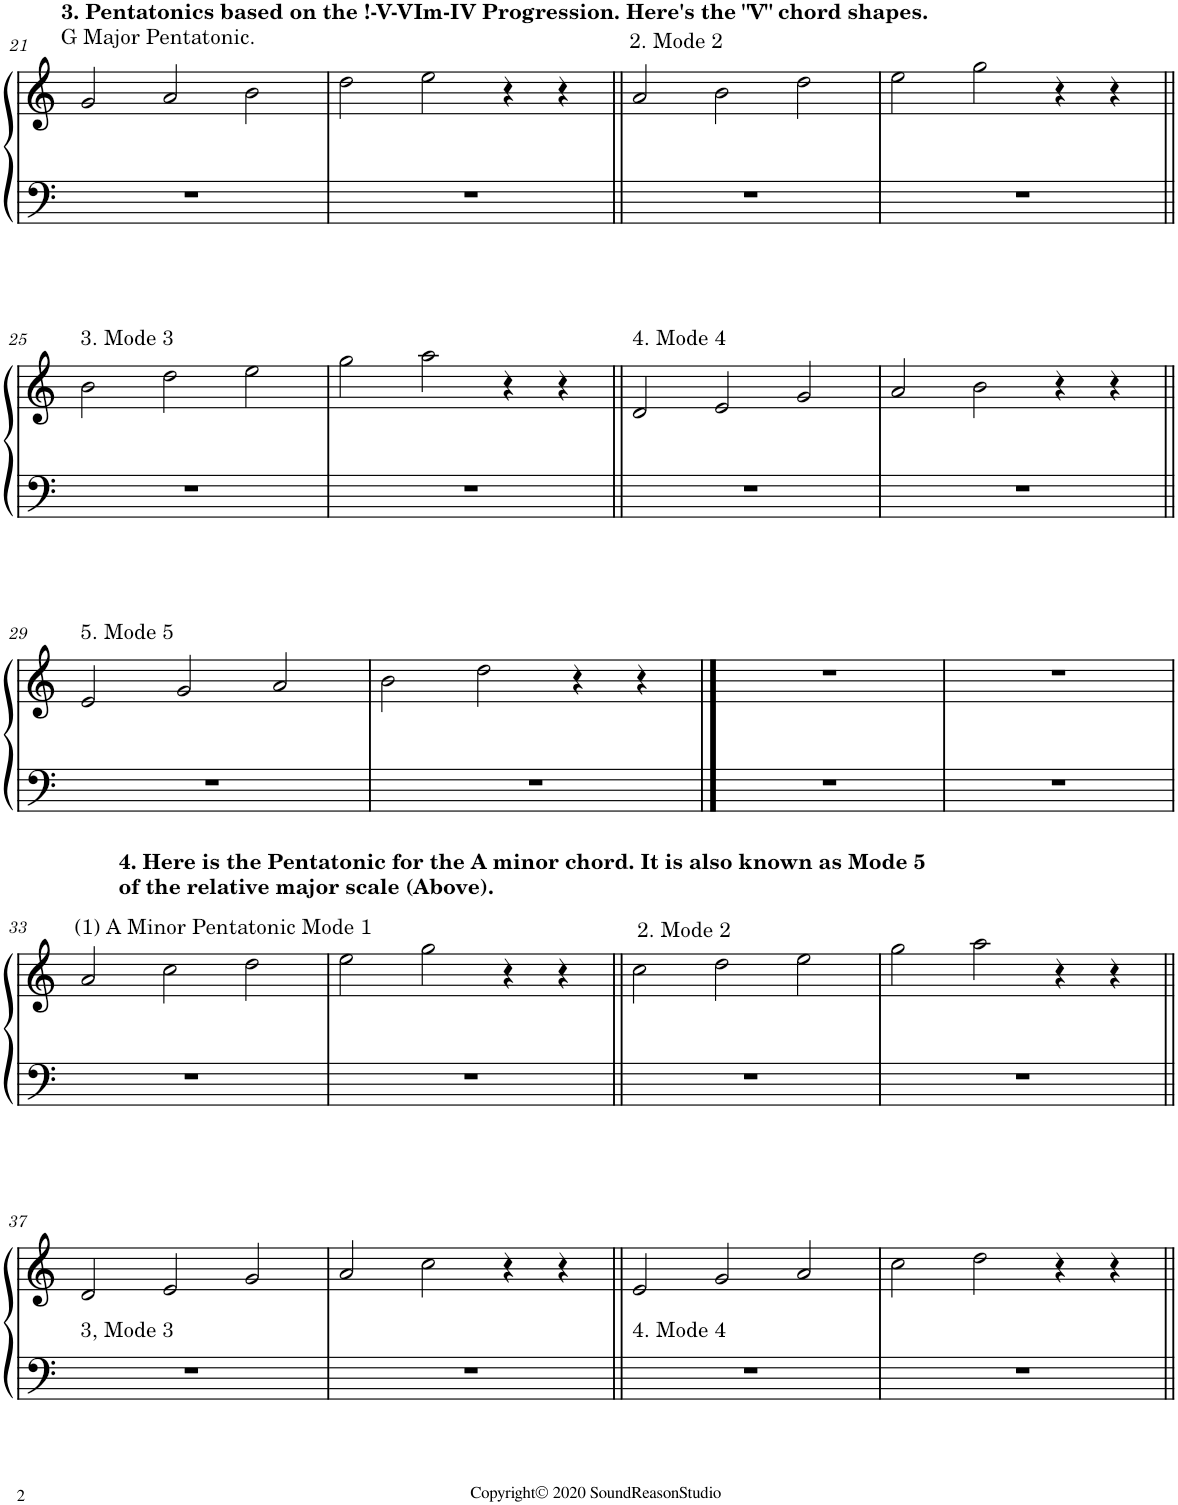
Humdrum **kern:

**kern	**kern
*part1	*part1
*staff2	*staff1
*I"Piano	*
*I'Pno.	*
!!LO:PB:g=z
*clefF4	*clefG2
*k[]	*k[]
*M6/4	*M6/4
=21	=21
!	!LO:TX:a:B:t=3. Pentatonics based on the !-V-VIm-IV Progression. Here's the "V" chord shapes.
!	!LO:TX:a:t=G Major Pentatonic.
1.r	2g/
.	2a/
.	2b\
=22	=22
1.r	2dd\
.	2ee\
.	4r
.	4r
=23||	=23||
!	!LO:TX:a:t=2. Mode 2
1.r	2a/
.	2b\
.	2dd\
=24	=24
1.r	2ee\
.	2gg\
.	4r
.	4r
!!LO:LB:g=z
=25||	=25||
!	!LO:TX:a:t=3. Mode 3
1.r	2b\
.	2dd\
.	2ee\
=26	=26
1.r	2gg\
.	2aa\
.	4r
.	4r
=27||	=27||
!	!LO:TX:a:t=4. Mode 4
1.r	2d/
.	2e/
.	2g/
=28	=28
1.r	2a/
.	2b\
.	4r
.	4r
!!LO:LB:g=z
=29||	=29||
!	!LO:TX:a:t=5. Mode 5
1.r	2e/
.	2g/
.	2a/
=30	=30
1.r	2b\
.	2dd\
.	4r
.	4r
==31	==31
1.r	1.r
=32	=32
1.r	1.r
!!LO:LB:g=z
=33	=33
!	!LO:TX:a:B:t=4. Here is the Pentatonic for the A minor chord. It is also known as Mode 5
!	!LO:TX:a:t=of the relative major scale (Above).
!	!LO:TX:a:t=(1) A Minor Pentatonic Mode 1
1.r	2a/
.	2cc\
.	2dd\
=34	=34
1.r	2ee\
.	2gg\
.	4r
.	4r
=35||	=35||
!	!LO:TX:a:t=2. Mode 2
1.r	2cc\
.	2dd\
.	2ee\
=36	=36
1.r	2gg\
.	2aa\
.	4r
.	4r
!!LO:LB:g=z
=37||	=37||
!LO:TX:a:t=3, Mode 3	!
1.r	2d/
.	2e/
.	2g/
=38	=38
1.r	2a/
.	2cc\
.	4r
.	4r
=39||	=39||
!LO:TX:a:t=4. Mode 4	!
1.r	2e/
.	2g/
.	2a/
=40	=40
1.r	2cc\
.	2dd\
.	4r
.	4r
=||	=||
*-	*-
